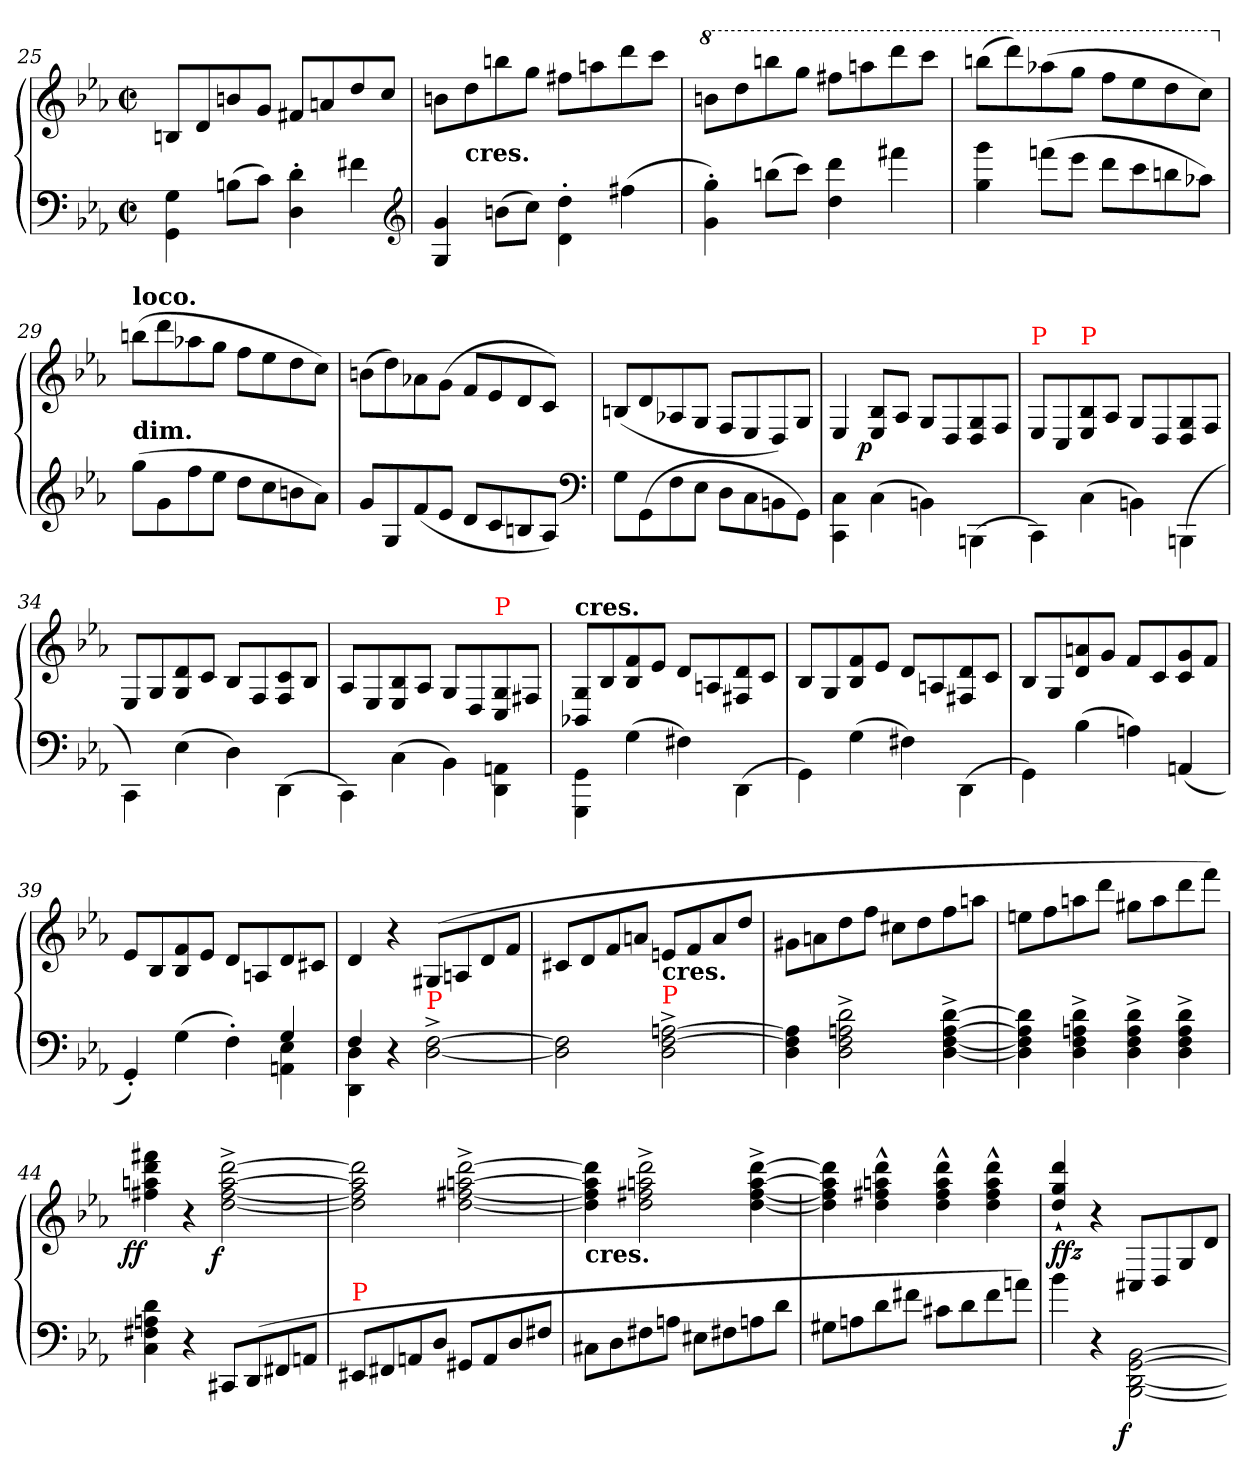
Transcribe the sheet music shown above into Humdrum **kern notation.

**kern	**kern	**dynam
*part1	*part1	*part1
*staff2	*staff1	*staff1/2
*clefF4	*clefG2	*
*k[b-e-a-]	*k[b-e-a-]	*
*c:	*c:	*
*M2/2	*M2/2	*
*met(c|)	*met(c|)	*
=25	=25	=25
4G\ 4GG\	8Bn/L	.
.	8d/	.
(8BnjL	8bn	.
8cJ)	8gJ	.
4d' 4D'	8f#XL	.
.	8an	.
4f#X\	8dd	.
.	8ccJ	.
*clefG2	*	*
=26	=26	=26
4g 4G	8bnL	.
!	!LO:TX:c:B:t=cres.	!
.	8dd	.
(8bnL	8bbn	.
8ccJ)	8ggJ	.
4dd'\ 4d'\	8ff#XL	.
.	8aan	.
(4ff#X	8ddd	.
.	8cccJ	.
=27	=27	=27
*	*8va	*
4gg' 4g')	8bbnL	.
.	8ddd	.
(8bbnL	8bbbn	.
8cccJ)	8gggJ	.
4ddd 4dd	8fff#XL	.
.	8aaan	.
4fff#X	8dddd	.
.	8ccccJ	.
=28	=28	=28
4ggg 4gg	(8bbbnL	.
.	8dddd)	.
(8fffnL	(8aaa-X	.
8eee-J	8gggJ	.
8dddL	8fffL	.
8ccc	8eee-	.
8bbn	8ddd	.
8aa-XJ)	8cccJ)	.
=29	=29	=29
*	*X8va	*
!	!LO:TX:c:B:t=dim.	!
!	!LO:TX:a:B:t=loco.	!
(8ggL	(8bbnL	.
8g	8ddd	.
8ff	8aa-X	.
8ee-J	8ggJ	.
8ddL	8ffL	.
8cc	8ee-	.
8bn	8dd	.
8a-J)	8ccJ)	.
=30	=30	=30
8gL	(8bnL	.
8G	8dd)	.
(8f	8a-X	.
8e-J	(8gJ	.
8dL	8fL	.
8c	8e-	.
8Bn	8d	.
8A-J)	8cJ)	.
*clefF4	*	*
=31	=31	=31
8G\L	(>8Bn/L	.
(<8GG\	8d/	.
8F	8A-X	.
8E-\J	8G/J	.
8D\L	8F/L	.
8C\	8E-/	.
8BBn\	8D/)	.
8GG\J)	8G/J	.
=32	=32	=32
4C\ 4CC\	4E-/	.
!	!	!LO:DY:rj
(<4C\	8B-/ 8E-/L	p
.	8A-/J	.
4BBn\)	8G/L	.
.	8D/	.
(<4BBBn\	8G/ 8D/	.
.	8F/J	.
=33	=33	=33
!	!LO:TX:a:color=red:t=P	!
4CC\)	8E-/L	.
.	8C/	.
!	!LO:TX:a:color=red:t=P	!
(<4C\	8B-/ 8E-/	.
.	8A-/J	.
4BBn\)	8G/L	.
.	8D/	.
(<4BBBn\	8G/ 8D/	.
.	8F/J	.
=34	=34	=34
4CC\)	8E-/L	.
.	8G/	.
(<4E-\	8d/ 8G/	.
.	8c/J	.
4D\)	8B-/L	.
.	8F/	.
(<4DD\	8c/ 8F/	.
.	8B-/J	.
=35	=35	=35
4CC\)	8A-/L	.
.	8E-/	.
(<4C\	8B-/ 8E-/	.
.	8A-/J	.
4BB-\)	8G/L	.
.	8D/	.
!	!LO:TX:a:color=red:t=P	!
4AAn\ 4DD\	8G/ 8C/	.
.	8F#X/J	.
=36	=36	=36
!	!LO:TX:a:B:t=cres.	!
4GG\ 4GGG\	8G/ 8BB-X/L	.
.	8B-/	.
(<4G	8f 8B-	.
.	8e-J	.
4F#X)	8dL	.
.	8An/	.
(<4DD\	8d/ 8F#X/	.
.	8c/J	.
=37	=37	=37
4GG\)	8B-/L	.
.	8G/	.
(<4G\	8f/ 8B-/	.
.	8e-J	.
4F#X)	8dL	.
.	8An/	.
(<4DD\	8d 8F#X	.
.	8c/J	.
=38	=38	=38
4GG\)	8B-/L	.
.	8G/	.
(4B-	8an 8d	.
.	8gJ	.
4An)	8fL	.
.	8c	.
(4AAn	8g 8c	.
.	8fJ	.
=39	=39	=39
*^	*	*
4GG')	4ryy	8e-L	.
.	.	8B-	.
2ryy	(4G	8f 8B-	.
.	.	8e-J	.
.	4F'>)	8dL	.
.	.	8An/	.
4G	4E- 4AAn	8d	.
.	.	8c#XJ	.
=40	=40	=40	=40
4D\ 4DD\	4F/	4d	.
4r	2.ryy	4r	.
!LO:TX:a:color=red:t=P	!	!	!
[2F^< [2D^<	.	(>8G#XL	.
.	.	8An	.
.	.	8d	.
.	.	8fJ	.
*v	*v	*	*
=41	=41	=41
2F] 2D]	8c#XL	.
.	8d	.
.	8f	.
.	8anJ	.
!	!LO:TX:b:B:t=cres.	!
!LO:TX:a:color=red:t=P	!	!
[2An^< [2F^< 2D^<	8enL	.
.	8f	.
.	8a	.
.	8ddJ	.
=42	=42	=42
4A] 4F] 4D	8g#XL	.
.	8an	.
2d^< 2An^< 2F^< 2D^<	8dd	.
.	8ffJ	.
.	8cc#XL	.
.	8dd	.
[4d^< [4A^< [4F^< [4D^<	8ff	.
.	8aanJ	.
=43	=43	=43
4d] 4A] 4F] 4D]	8eenL	.
.	8ff	.
4d^< 4An^< 4F^< 4D^<	8aan	.
.	8dddJ	.
4d^< 4A^< 4F^< 4D^<	8gg#XL	.
.	8aa	.
4d^< 4A^< 4F^< 4D^<	8ddd	.
.	8fffJ)	.
=44	=44	=44
!	!	!LO:DY:b:rj
4d 4An 4F#X 4C	4fff#X 4ddd 4aan 4ff#X	ff
4r	4r	.
!	!	!LO:DY:b:rj
8CC#XL	[2ddd^< [2aa^< [2ff#^< [2dd^<	f
(<8DD	.	.
8FF#X	.	.
8AAnJ	.	.
=45	=45	=45
!LO:TX:a:color=red:t=P	!	!
8EE#XL	2ddd] 2aa] 2ff#] 2dd]	.
8FF#X	.	.
8AAn	.	.
8DJ	.	.
8GG#XL	[2ddd^< [2aan^< [2ff#X^< [2dd^<	.
8AA	.	.
8D	.	.
8F#XJ	.	.
=46	=46	=46
!	!LO:TX:b:B:t=cres.	!
8C#XL	4ddd] 4aa] 4ff#] 4dd]	.
8D	.	.
8F#X	2ddd^< 2aan^< 2ff#X^< 2dd^<	.
8AnJ	.	.
8E#XL	.	.
8F#X	.	.
8An	[4ddd^< [4aa^< [4ff#^< [4dd^<	.
8dJ	.	.
=47	=47	=47
8G#XL	4ddd] 4aa] 4ff#] 4dd]	.
8An	.	.
8d\	4ddd^^\ 4aan^^\ 4ff#X^^\ 4dd^^\	.
8f#XJ	.	.
8c#XL	4ddd^^ 4aa^^ 4ff#^^ 4dd^^	.
8d\	.	.
8f#\	4ddd^^\ 4aa^^\ 4ff#^^\ 4dd^^\	.
8an\J)	.	.
=48	=48	=48
!	!	!LO:DY:b
4b-\	4ddd`>/ 4gg`>/ 4dd`>/	ffz
4r	4r	.
!	!	!LO:DY:b=2:rj
[2BB-\ [2GG\ [2DD\ [2BBB-\	8C#XL	f
.	8D/	.
.	8G/	.
.	8d/J	.
=	=	=
*-	*-	*-
